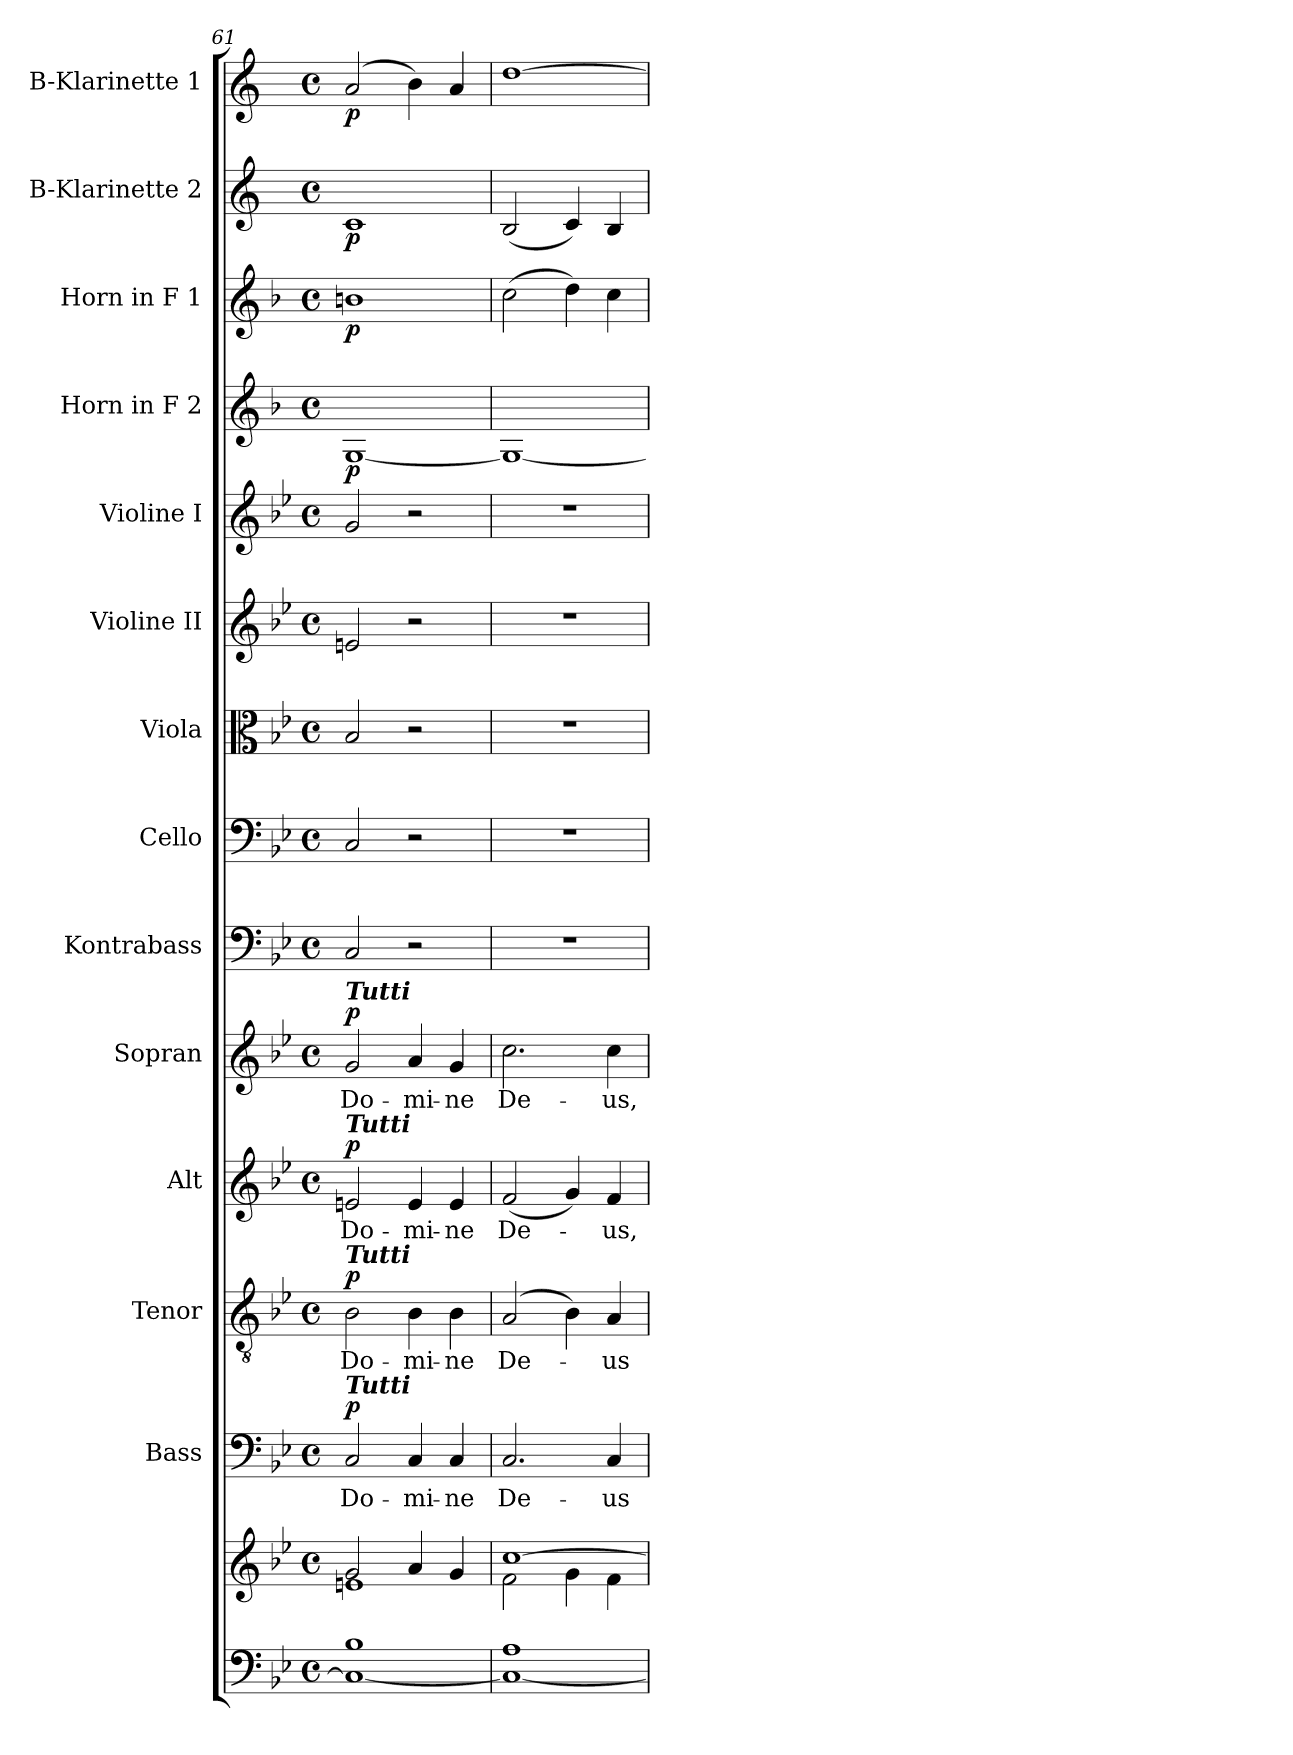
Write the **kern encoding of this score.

**kern	**kern	**kern	**text	**dynam	**kern	**text	**dynam	**kern	**text	**dynam	**kern	**text	**dynam	**kern	**kern	**kern	**kern	**kern	**kern	**dynam	**kern	**dynam	**kern	**dynam	**kern	**dynam
*part14	*part14	*part13	*part13	*part13	*part12	*part12	*part12	*part11	*part11	*part11	*part10	*part10	*part10	*part9	*part8	*part7	*part6	*part5	*part4	*part4	*part3	*part3	*part2	*part2	*part1	*part1
*staff15	*staff14	*staff13	*staff13	*staff13	*staff12	*staff12	*staff12	*staff11	*staff11	*staff11	*staff10	*staff10	*staff10	*staff9	*staff8	*staff7	*staff6	*staff5	*staff4	*staff4	*staff3	*staff3	*staff2	*staff2	*staff1	*staff1
*	*	*I"Bass	*	*	*I"Tenor	*	*	*I"Alt	*	*	*I"Sopran	*	*	*I"Kontrabass	*I"Cello	*I"Viola	*I"Violine II	*I"Violine I	*I"Horn in F 2	*	*I"Horn in F 1	*	*I"B-Klarinette 2	*	*I"B-Klarinette 1	*
*	*	*I'B.	*	*	*I'T.	*	*	*I'A.	*	*	*I'S.	*	*	*I'Kb.	*	*I'Vla.	*I'Vl. II	*I'Vl. I	*	*	*	*	*I'B Kl. 2	*	*I'B Kl. 1	*
*clefF4	*clefG2	*clefF4	*	*	*clefGv2	*	*	*clefG2	*	*	*clefG2	*	*	*clefF4	*clefF4	*clefC3	*clefG2	*clefG2	*clefG2	*	*clefG2	*	*clefG2	*	*clefG2	*
*	*	*	*	*	*	*	*	*	*	*	*	*	*	*ITrd7c12	*	*	*	*	*ITrd4c7	*	*ITrd4c7	*	*ITrd1c2	*	*ITrd1c2	*
*k[b-e-]	*k[b-e-]	*k[b-e-]	*	*	*k[b-e-]	*	*	*k[b-e-]	*	*	*k[b-e-]	*	*	*k[b-e-]	*k[b-e-]	*k[b-e-]	*k[b-e-]	*k[b-e-]	*k[b-e-]	*	*k[b-e-]	*	*k[b-e-]	*	*k[b-e-]	*
*B-:	*B-:	*B-:	*	*	*B-:	*	*	*B-:	*	*	*B-:	*	*	*B-:	*B-:	*B-:	*B-:	*B-:	*B-:	*	*B-:	*	*B-:	*	*B-:	*
*M4/4	*M4/4	*M4/4	*	*	*M4/4	*	*	*M4/4	*	*	*M4/4	*	*	*M4/4	*M4/4	*M4/4	*M4/4	*M4/4	*M4/4	*	*M4/4	*	*M4/4	*	*M4/4	*
*met(c)	*met(c)	*met(c)	*	*	*met(c)	*	*	*met(c)	*	*	*met(c)	*	*	*met(c)	*met(c)	*met(c)	*met(c)	*met(c)	*met(c)	*	*met(c)	*	*met(c)	*	*met(c)	*
=61	=61	=61	=61	=61	=61	=61	=61	=61	=61	=61	=61	=61	=61	=61	=61	=61	=61	=61	=61	=61	=61	=61	=61	=61	=61	=61
*^	*^	*	*	*	*	*	*	*	*	*	*	*	*	*	*	*	*	*	*	*	*	*	*	*	*	*
!	!	!	!	!	!	!	!	!	!	!	!	!	!LO:TX:a:Bi:t=Tutti	!	!	!	!	!	!	!	!	!	!	!	!	!	!	!
!	!	!	!	!	!	!	!	!	!	!LO:TX:a:Bi:t=Tutti	!	!	!	!	!	!	!	!	!	!	!	!	!	!	!	!	!	!
!	!	!	!	!	!	!	!LO:TX:a:Bi:t=Tutti	!	!	!	!	!	!	!	!	!	!	!	!	!	!	!	!	!	!	!	!	!
!	!	!	!	!LO:TX:a:Bi:t=Tutti	!	!	!	!	!	!	!	!	!	!	!	!	!	!	!	!	!	!	!	!	!	!	!	!
!	!	!	!	!	!LO:LY:b	!LO:DY:a	!	!LO:LY:b	!LO:DY:a	!	!LO:LY:b	!LO:DY:a	!	!LO:LY:b	!LO:DY:a	!	!	!	!	!	!	!LO:DY:b	!	!LO:DY:b	!	!LO:DY:b	!	!LO:DY:b
1B-	1C_	2g/	1en	2C/	Do-	p	2B-\	Do-	p	2en/	Do-	p	2g/	Do-	p	2CC/	2C/	2B-/	2en/	2g/	[1C	p	1en	p	1B-	p	(2g/	p
!	!	!	!	!	!LO:LY:b	!	!	!LO:LY:b	!	!	!LO:LY:b	!	!	!LO:LY:b	!	!	!	!	!	!	!	!	!	!	!	!	!	!
.	.	4a/	.	4C/	-mi-	.	4B-\	-mi-	.	4e/	-mi-	.	4a/	-mi-	.	2r	2r	2r	2r	2r	.	.	.	.	.	.	4a\)	.
!	!	!	!	!	!LO:LY:b	!	!	!LO:LY:b	!	!	!LO:LY:b	!	!	!LO:LY:b	!	!	!	!	!	!	!	!	!	!	!	!	!	!
.	.	4g/	.	4C/	-ne	.	4B-\	-ne	.	4e/	-ne	.	4g/	-ne	.	.	.	.	.	.	.	.	.	.	.	.	4g/	.
=62	=62	=62	=62	=62	=62	=62	=62	=62	=62	=62	=62	=62	=62	=62	=62	=62	=62	=62	=62	=62	=62	=62	=62	=62	=62	=62	=62	=62
!	!	!	!	!	!LO:LY:b	!	!	!LO:LY:b	!	!	!LO:LY:b	!	!	!LO:LY:b	!	!	!	!	!	!	!	!	!	!	!	!	!	!
1A	1C_	[>1cc	2f\	2.C/	De-	.	(2A/	De-	.	(<2f/	De-	.	2.cc\	De-	.	1r	1r	1r	1r	1r	1C_	.	(>2f\	.	(<2A/	.	[1cc	.
.	.	.	4g\	.	.	.	4B-\)	.	.	4g/)	.	.	.	.	.	.	.	.	.	.	.	.	4g\)	.	4B-/)	.	.	.
!	!	!	!	!	!LO:LY:b	!	!	!LO:LY:b	!	!	!LO:LY:b	!	!	!LO:LY:b	!	!	!	!	!	!	!	!	!	!	!	!	!	!
.	.	.	4f\	4C/	-us	.	4A/	-us	.	4f/	-us,	.	4cc\	-us,	.	.	.	.	.	.	.	.	4f\	.	4A/	.	.	.
*v	*v	*	*	*	*	*	*	*	*	*	*	*	*	*	*	*	*	*	*	*	*	*	*	*	*	*	*	*
*	*v	*v	*	*	*	*	*	*	*	*	*	*	*	*	*	*	*	*	*	*	*	*	*	*	*	*	*
=	=	=	=	=	=	=	=	=	=	=	=	=	=	=	=	=	=	=	=	=	=	=	=	=	=	=
*-	*-	*-	*-	*-	*-	*-	*-	*-	*-	*-	*-	*-	*-	*-	*-	*-	*-	*-	*-	*-	*-	*-	*-	*-	*-	*-
